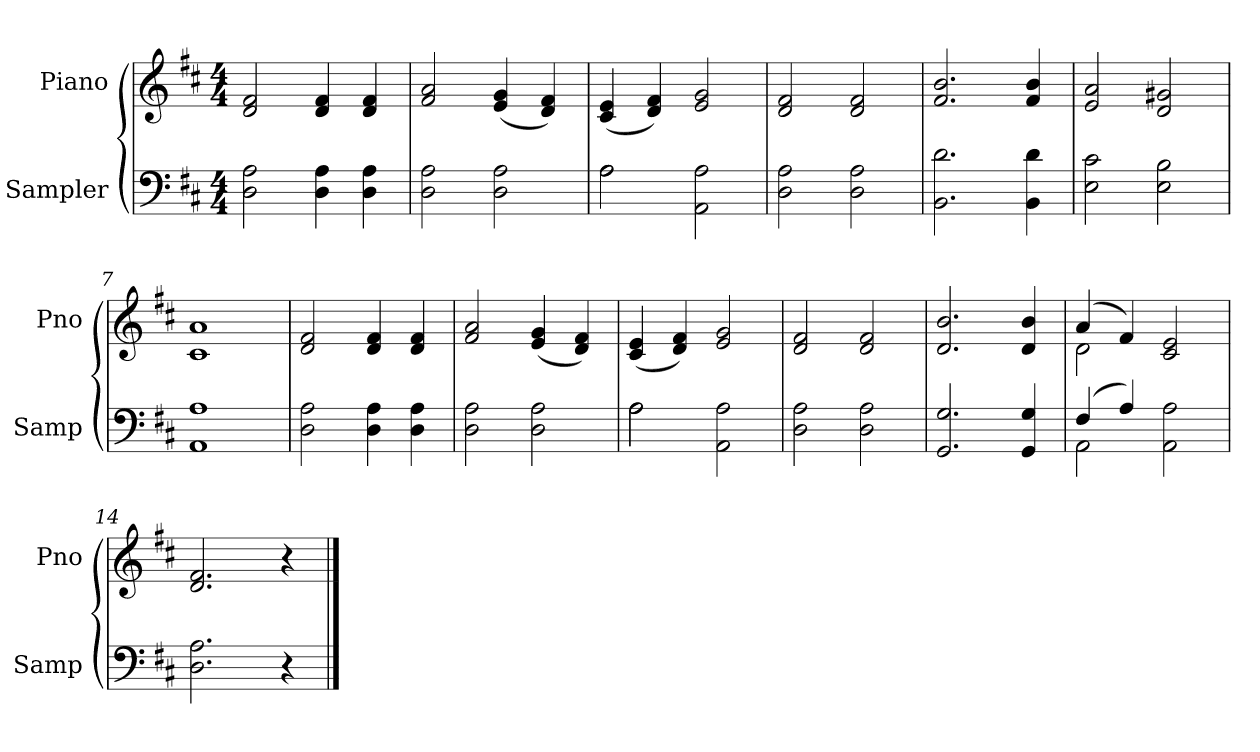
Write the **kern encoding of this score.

**kern	**kern
*part2	*part1
*staff2	*staff1
*I"Sampler	*I"Piano
*I'Samp	*I'Pno
*clefF4	*clefG2
*k[f#c#]	*k[f#c#]
*D:	*D:
*M4/4	*M4/4
=1	=1
2D 2A	2d 2f#
4D 4A	4d 4f#
4D 4A	4d 4f#
=2	=2
2D 2A	2f# 2a
2D 2A	(4e 4g
.	4d 4f#)
=3	=3
*^	*
2A\	2A	(4c# 4e
.	.	4d 4f#)
2AA 2A	2ryy	2e 2g
*v	*v	*
=4	=4
2D 2A	2d 2f#
2D 2A	2d 2f#
=5	=5
2.BB 2.d	2.f# 2.b
4BB 4d	4f# 4b
=6	=6
2E 2c#	2e 2a
2E 2B	2d 2g#X
=7	=7
1AA/ 1A/	1c# 1a
=8	=8
2D 2A	2d 2f#
4D 4A	4d 4f#
4D 4A	4d 4f#
=9	=9
2D 2A	2f# 2a
2D 2A	(4e 4g
.	4d 4f#)
=10	=10
*^	*
2A\	2A	(4c# 4e
.	.	4d 4f#)
2AA 2A	2ryy	2e 2g
*v	*v	*
=11	=11
2D 2A	2d 2f#
2D 2A	2d 2f#
=12	=12
2.GG 2.G	2.d 2.b
4GG 4G	4d 4b
=13	=13
*^	*^
(4F#/	2AA	(4a/	2d
4A)	.	4f#/)	.
2AA 2A	2ryy	2c# 2e	2ryy
*v	*v	*	*
*	*v	*v
=14	=14
2.D 2.A	2.d 2.f#
4r	4r
==	==
*-	*-
